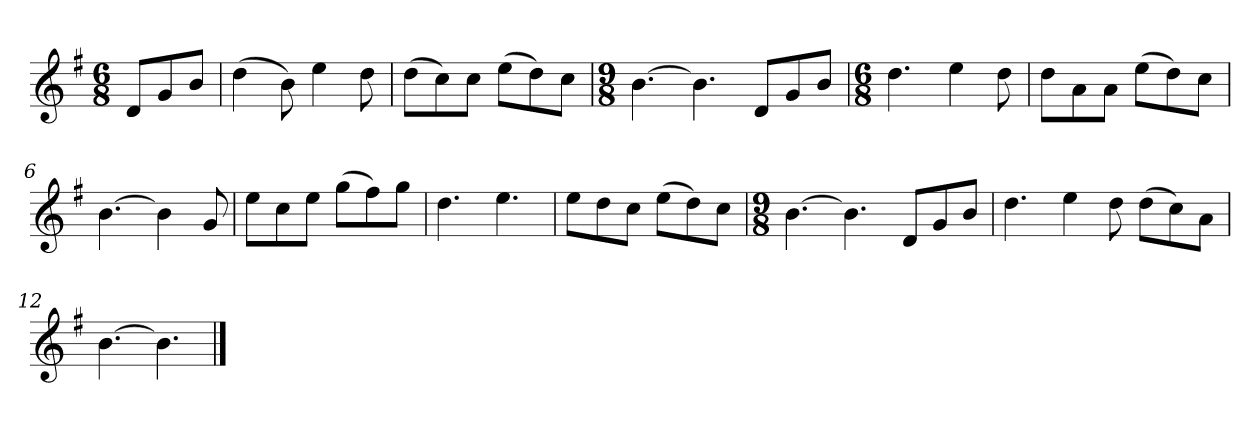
**kern
*part1
*staff1
*k[f#]
*M6/8
*MM120
=
8dL
8g
8bJ
=1
(4dd
8b)
4ee
8dd
=2
(8ddL
8cc)
8ccJ
(8eeL
8dd)
8ccJ
=3
*M9/8
[4.b
4.b]
8dL
8g
8bJ
=4
*M6/8
4.dd
4ee
8dd
=5
8ddL
8a
8aJ
(8eeL
8dd)
8ccJ
=6
[4.b
4b]
8g
=7
8eeL
8cc
8eeJ
(8ggL
8ff#)
8ggJ
=8
4.dd
4.ee
=9
8eeL
8dd
8ccJ
(8eeL
8dd)
8ccJ
=10
*M9/8
[4.b
4.b]
8dL
8g
8bJ
=11
4.dd
4ee
8dd
(8ddL
8cc)
8aJ
=12
[4.b
4.b]
==
*-
